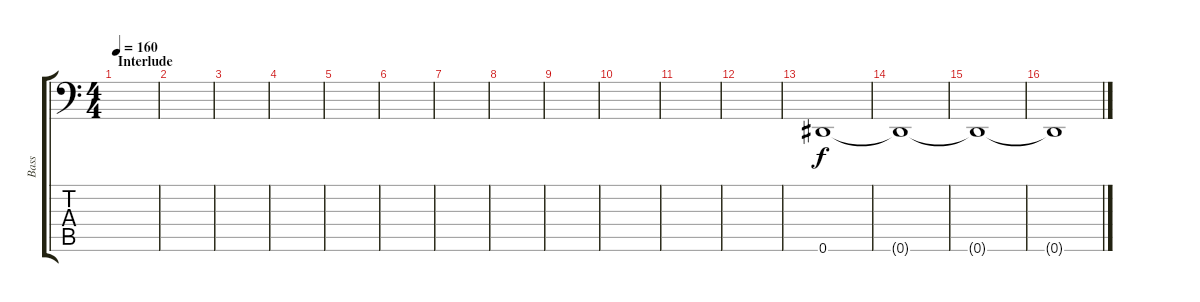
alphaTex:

\track ("Bass" "Bass") {instrument electricbassfinger}
\staff {score tabs}
\tuning (Eb3 Bb2 Gb2 Db2 Ab1 Eb1) {hide}
\ts (4 4)
\section ("" "Interlude")
\tempo 160
\clef f4
\ks c
|
|
|
|
|
|
|
|
|
|
|
|
0.6.1 |
0.6{t}.1 |
0.6{t}.1 |
0.6{t}.1
